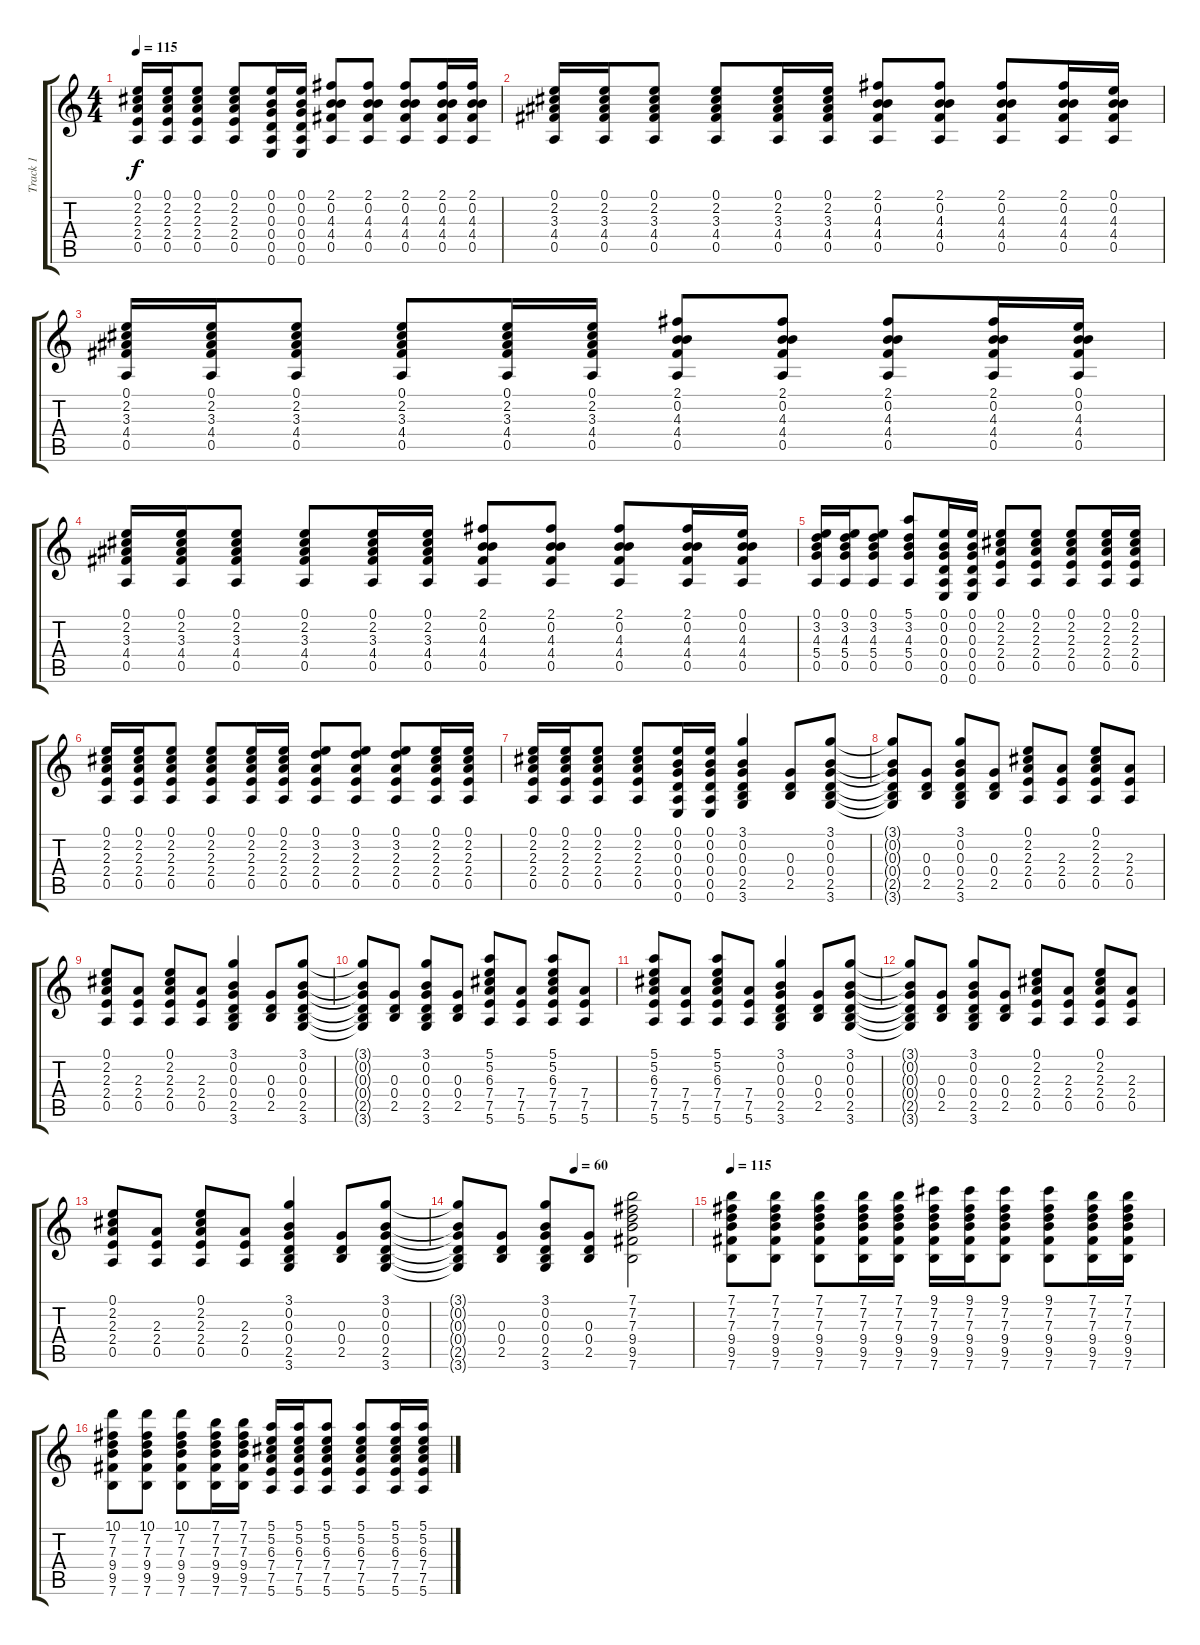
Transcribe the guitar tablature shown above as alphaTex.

\track ("Track 1" "Track 1") {instrument acousticguitarnylon}
\staff {score tabs}
\tuning (E4 B3 G3 D3 A2 E2) {hide}
\ts (4 4)
\tempo 115
\clef g2
\ks c
(0.1 2.2 2.3 2.4 0.5).16{dy f} (0.1 2.2 2.3 2.4 0.5).16 (0.1 2.2 2.3 2.4 0.5).8 (0.1 2.2 2.3 2.4 0.5).8 (0.1 0.2 0.3 0.4 0.5 0.6).16 (0.1 0.2 0.3 0.4 0.5 0.6).16 (2.1 0.2 4.3 4.4 0.5).8 (2.1 0.2 4.3 4.4 0.5).8 (2.1 0.2 4.3 4.4 0.5).8 (2.1 0.2 4.3 4.4 0.5).16 (2.1 0.2 4.3 4.4 0.5).16 |
(0.1 2.2 3.3 4.4 0.5).16 (0.1 2.2 3.3 4.4 0.5).16 (0.1 2.2 3.3 4.4 0.5).8 (0.1 2.2 3.3 4.4 0.5).8 (0.1 2.2 3.3 4.4 0.5).16 (0.1 2.2 3.3 4.4 0.5).16 (2.1 0.2 4.3 4.4 0.5).8 (2.1 0.2 4.3 4.4 0.5).8 (2.1 0.2 4.3 4.4 0.5).8 (2.1 0.2 4.3 4.4 0.5).16 (0.1 0.2 4.3 4.4 0.5).16 |
(0.1 2.2 3.3 4.4 0.5).16 (0.1 2.2 3.3 4.4 0.5).16 (0.1 2.2 3.3 4.4 0.5).8 (0.1 2.2 3.3 4.4 0.5).8 (0.1 2.2 3.3 4.4 0.5).16 (0.1 2.2 3.3 4.4 0.5).16 (2.1 0.2 4.3 4.4 0.5).8 (2.1 0.2 4.3 4.4 0.5).8 (2.1 0.2 4.3 4.4 0.5).8 (2.1 0.2 4.3 4.4 0.5).16 (0.1 0.2 4.3 4.4 0.5).16 |
(0.1 2.2 3.3 4.4 0.5).16 (0.1 2.2 3.3 4.4 0.5).16 (0.1 2.2 3.3 4.4 0.5).8 (0.1 2.2 3.3 4.4 0.5).8 (0.1 2.2 3.3 4.4 0.5).16 (0.1 2.2 3.3 4.4 0.5).16 (2.1 0.2 4.3 4.4 0.5).8 (2.1 0.2 4.3 4.4 0.5).8 (2.1 0.2 4.3 4.4 0.5).8 (2.1 0.2 4.3 4.4 0.5).16 (0.1 0.2 4.3 4.4 0.5).16 |
(0.1 3.2 4.3 5.4 0.5).16 (0.1 3.2 4.3 5.4 0.5).16 (0.1 3.2 4.3 5.4 0.5).8 (5.1 3.2 4.3 5.4 0.5).8 (0.1 0.2 0.3 0.4 0.5 0.6).16 (0.1 0.2 0.3 0.4 0.5 0.6).16 (0.1 2.2 2.3 2.4 0.5).8 (0.1 2.2 2.3 2.4 0.5).8 (0.1 2.2 2.3 2.4 0.5).8 (0.1 2.2 2.3 2.4 0.5).16 (0.1 2.2 2.3 2.4 0.5).16 |
(0.1 2.2 2.3 2.4 0.5).16 (0.1 2.2 2.3 2.4 0.5).16 (0.1 2.2 2.3 2.4 0.5).8 (0.1 2.2 2.3 2.4 0.5).8 (0.1 2.2 2.3 2.4 0.5).16 (0.1 2.2 2.3 2.4 0.5).16 (0.1 3.2 2.3 2.4 0.5).8 (0.1 3.2 2.3 2.4 0.5).8 (0.1 3.2 2.3 2.4 0.5).8 (0.1 2.2 2.3 2.4 0.5).16 (0.1 2.2 2.3 2.4 0.5).16 |
(0.1 2.2 2.3 2.4 0.5).16 (0.1 2.2 2.3 2.4 0.5).16 (0.1 2.2 2.3 2.4 0.5).8 (0.1 2.2 2.3 2.4 0.5).8 (0.1 0.2 0.3 0.4 0.5 0.6).16 (0.1 0.2 0.3 0.4 0.5 0.6).16 (3.1 0.2 0.3 0.4 2.5 3.6).4 (0.3 0.4 2.5).8 (3.1 0.2 0.3 0.4 2.5 3.6).8 |
(3.1{t} 0.2{t} 0.3{t} 0.4{t} 2.5{t} 3.6{t}).8 (0.3 0.4 2.5).8 (3.1 0.2 0.3 0.4 2.5 3.6).8 (0.3 0.4 2.5).8 (0.1 2.2 2.3 2.4 0.5).8 (2.3 2.4 0.5).8 (0.1 2.2 2.3 2.4 0.5).8 (2.3 2.4 0.5).8 |
(0.1 2.2 2.3 2.4 0.5).8 (2.3 2.4 0.5).8 (0.1 2.2 2.3 2.4 0.5).8 (2.3 2.4 0.5).8 (3.1 0.2 0.3 0.4 2.5 3.6).4 (0.3 0.4 2.5).8 (3.1 0.2 0.3 0.4 2.5 3.6).8 |
(3.1{t} 0.2{t} 0.3{t} 0.4{t} 2.5{t} 3.6{t}).8 (0.3 0.4 2.5).8 (3.1 0.2 0.3 0.4 2.5 3.6).8 (0.3 0.4 2.5).8 (5.1 5.2 6.3 7.4 7.5 5.6).8 (7.4 7.5 5.6).8 (5.1 5.2 6.3 7.4 7.5 5.6).8 (7.4 7.5 5.6).8 |
(5.1 5.2 6.3 7.4 7.5 5.6).8 (7.4 7.5 5.6).8 (5.1 5.2 6.3 7.4 7.5 5.6).8 (7.4 7.5 5.6).8 (3.1 0.2 0.3 0.4 2.5 3.6).4 (0.3 0.4 2.5).8 (3.1 0.2 0.3 0.4 2.5 3.6).8 |
(3.1{t} 0.2{t} 0.3{t} 0.4{t} 2.5{t} 3.6{t}).8 (0.3 0.4 2.5).8 (3.1 0.2 0.3 0.4 2.5 3.6).8 (0.3 0.4 2.5).8 (0.1 2.2 2.3 2.4 0.5).8 (2.3 2.4 0.5).8 (0.1 2.2 2.3 2.4 0.5).8 (2.3 2.4 0.5).8 |
(0.1 2.2 2.3 2.4 0.5).8 (2.3 2.4 0.5).8 (0.1 2.2 2.3 2.4 0.5).8 (2.3 2.4 0.5).8 (3.1 0.2 0.3 0.4 2.5 3.6).4 (0.3 0.4 2.5).8 (3.1 0.2 0.3 0.4 2.5 3.6).8 |
\tempo (60 0.5)
(3.1{t} 0.2{t} 0.3{t} 0.4{t} 2.5{t} 3.6{t}).8 (0.3 0.4 2.5).8 (3.1 0.2 0.3 0.4 2.5 3.6).8 (0.3 0.4 2.5).8 (7.1 7.2 7.3 9.4 9.5 7.6).2 |
\tempo 115
(7.1 7.2 7.3 9.4 9.5 7.6).8 (7.1 7.2 7.3 9.4 9.5 7.6).8 (7.1 7.2 7.3 9.4 9.5 7.6).8 (7.1 7.2 7.3 9.4 9.5 7.6).16 (7.1 7.2 7.3 9.4 9.5 7.6).16 (9.1 7.2 7.3 9.4 9.5 7.6).16 (9.1 7.2 7.3 9.4 9.5 7.6).16 (9.1 7.2 7.3 9.4 9.5 7.6).8 (9.1 7.2 7.3 9.4 9.5 7.6).8 (7.1 7.2 7.3 9.4 9.5 7.6).16 (7.1 7.2 7.3 9.4 9.5 7.6).16 |
(10.1 7.2 7.3 9.4 9.5 7.6).8 (10.1 7.2 7.3 9.4 9.5 7.6).8 (10.1 7.2 7.3 9.4 9.5 7.6).8 (7.1 7.2 7.3 9.4 9.5 7.6).16 (7.1 7.2 7.3 9.4 9.5 7.6).16 (5.1 5.2 6.3 7.4 7.5 5.6).16 (5.1 5.2 6.3 7.4 7.5 5.6).16 (5.1 5.2 6.3 7.4 7.5 5.6).8 (5.1 5.2 6.3 7.4 7.5 5.6).8 (5.1 5.2 6.3 7.4 7.5 5.6).16 (5.1 5.2 6.3 7.4 7.5 5.6).16
